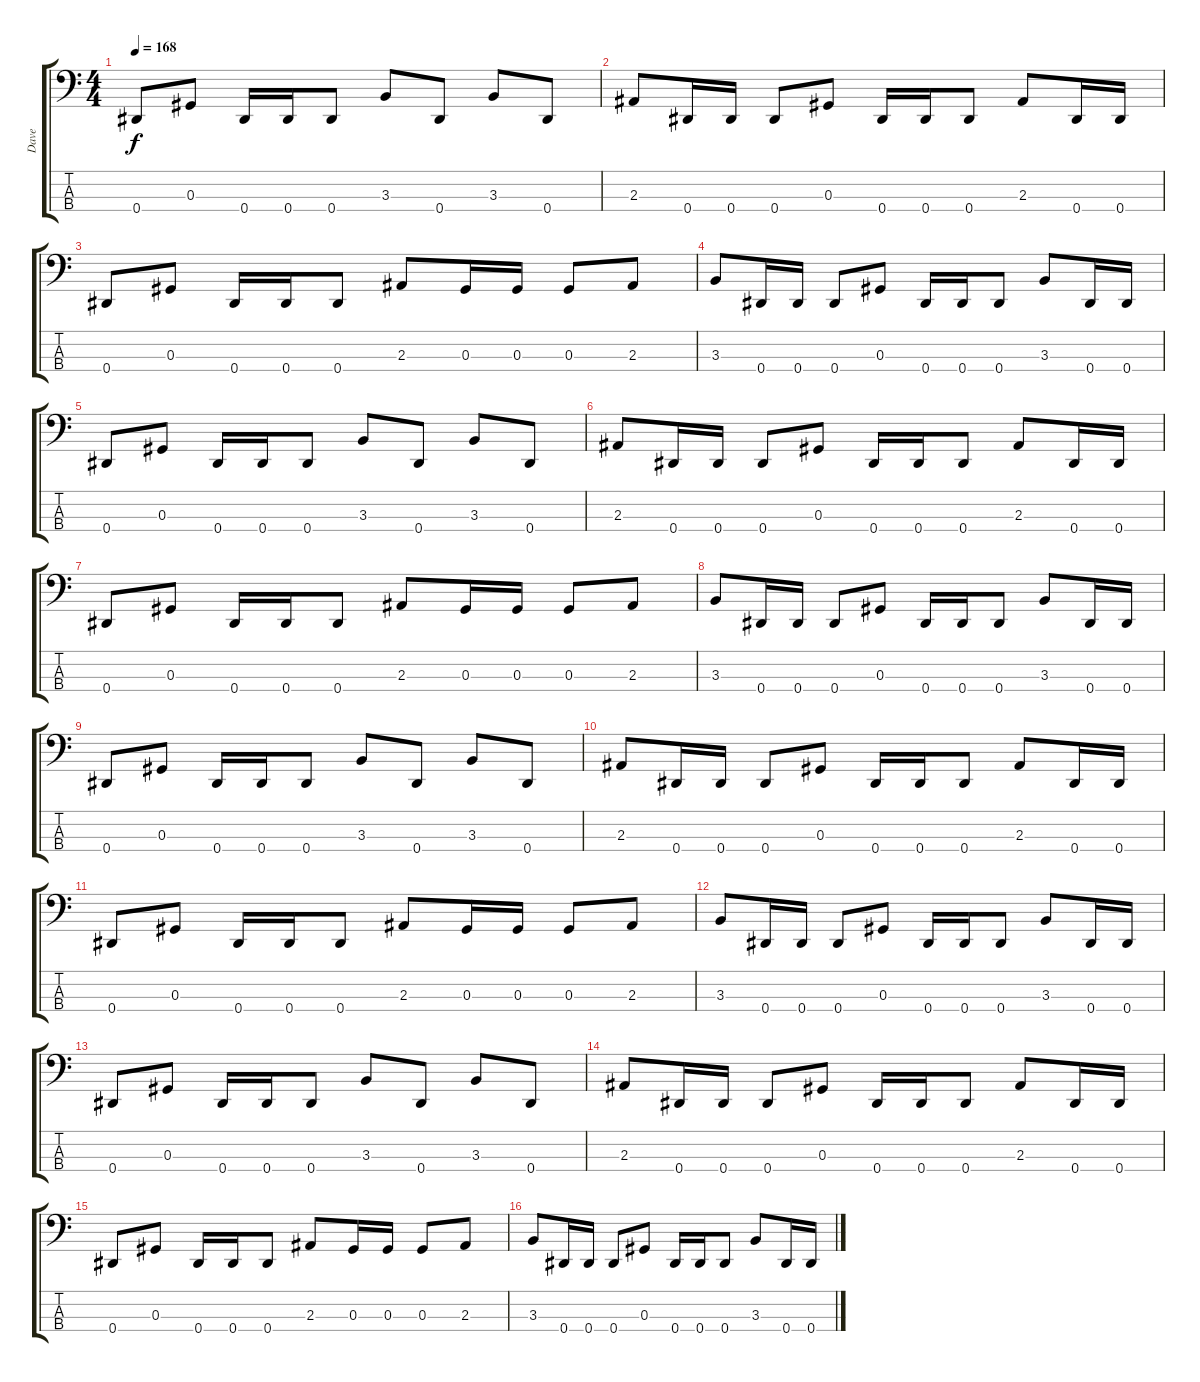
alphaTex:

\track ("Dave" "Dave") {instrument electricbasspick}
\staff {score tabs}
\tuning (Gb2 Db2 Ab1 Eb1) {hide}
\ts (4 4)
\tempo 168
\clef f4
\ks c
0.4.8{dy f} 0.3.8 0.4.16 0.4.16 0.4.8 3.3.8 0.4.8 3.3.8 0.4.8 |
2.3.8 0.4.16 0.4.16 0.4.8 0.3.8 0.4.16 0.4.16 0.4.8 2.3.8 0.4.16 0.4.16 |
0.4.8 0.3.8 0.4.16 0.4.16 0.4.8 2.3.8 0.3.16 0.3.16 0.3.8 2.3.8 |
3.3.8 0.4.16 0.4.16 0.4.8 0.3.8 0.4.16 0.4.16 0.4.8 3.3.8 0.4.16 0.4.16 |
0.4.8 0.3.8 0.4.16 0.4.16 0.4.8 3.3.8 0.4.8 3.3.8 0.4.8 |
2.3.8{volume 14} 0.4.16 0.4.16 0.4.8 0.3.8 0.4.16 0.4.16 0.4.8 2.3.8 0.4.16 0.4.16 |
0.4.8 0.3.8 0.4.16 0.4.16 0.4.8 2.3.8 0.3.16 0.3.16 0.3.8 2.3.8 |
3.3.8{volume 12} 0.4.16 0.4.16 0.4.8 0.3.8 0.4.16 0.4.16 0.4.8 3.3.8 0.4.16 0.4.16 |
0.4.8 0.3.8 0.4.16 0.4.16 0.4.8 3.3.8 0.4.8 3.3.8 0.4.8 |
2.3.8{volume 10} 0.4.16 0.4.16 0.4.8 0.3.8 0.4.16 0.4.16 0.4.8 2.3.8 0.4.16 0.4.16 |
0.4.8 0.3.8 0.4.16 0.4.16 0.4.8 2.3.8 0.3.16 0.3.16 0.3.8 2.3.8 |
3.3.8{volume 8} 0.4.16 0.4.16 0.4.8 0.3.8 0.4.16 0.4.16 0.4.8 3.3.8 0.4.16 0.4.16 |
0.4.8 0.3.8 0.4.16 0.4.16 0.4.8 3.3.8 0.4.8 3.3.8 0.4.8 |
2.3.8{volume 6} 0.4.16 0.4.16 0.4.8 0.3.8 0.4.16 0.4.16 0.4.8 2.3.8 0.4.16 0.4.16 |
0.4.8 0.3.8 0.4.16 0.4.16 0.4.8 2.3.8 0.3.16 0.3.16 0.3.8 2.3.8 |
3.3.8{volume 3} 0.4.16 0.4.16 0.4.8 0.3.8 0.4.16 0.4.16 0.4.8 3.3.8 0.4.16 0.4.16
